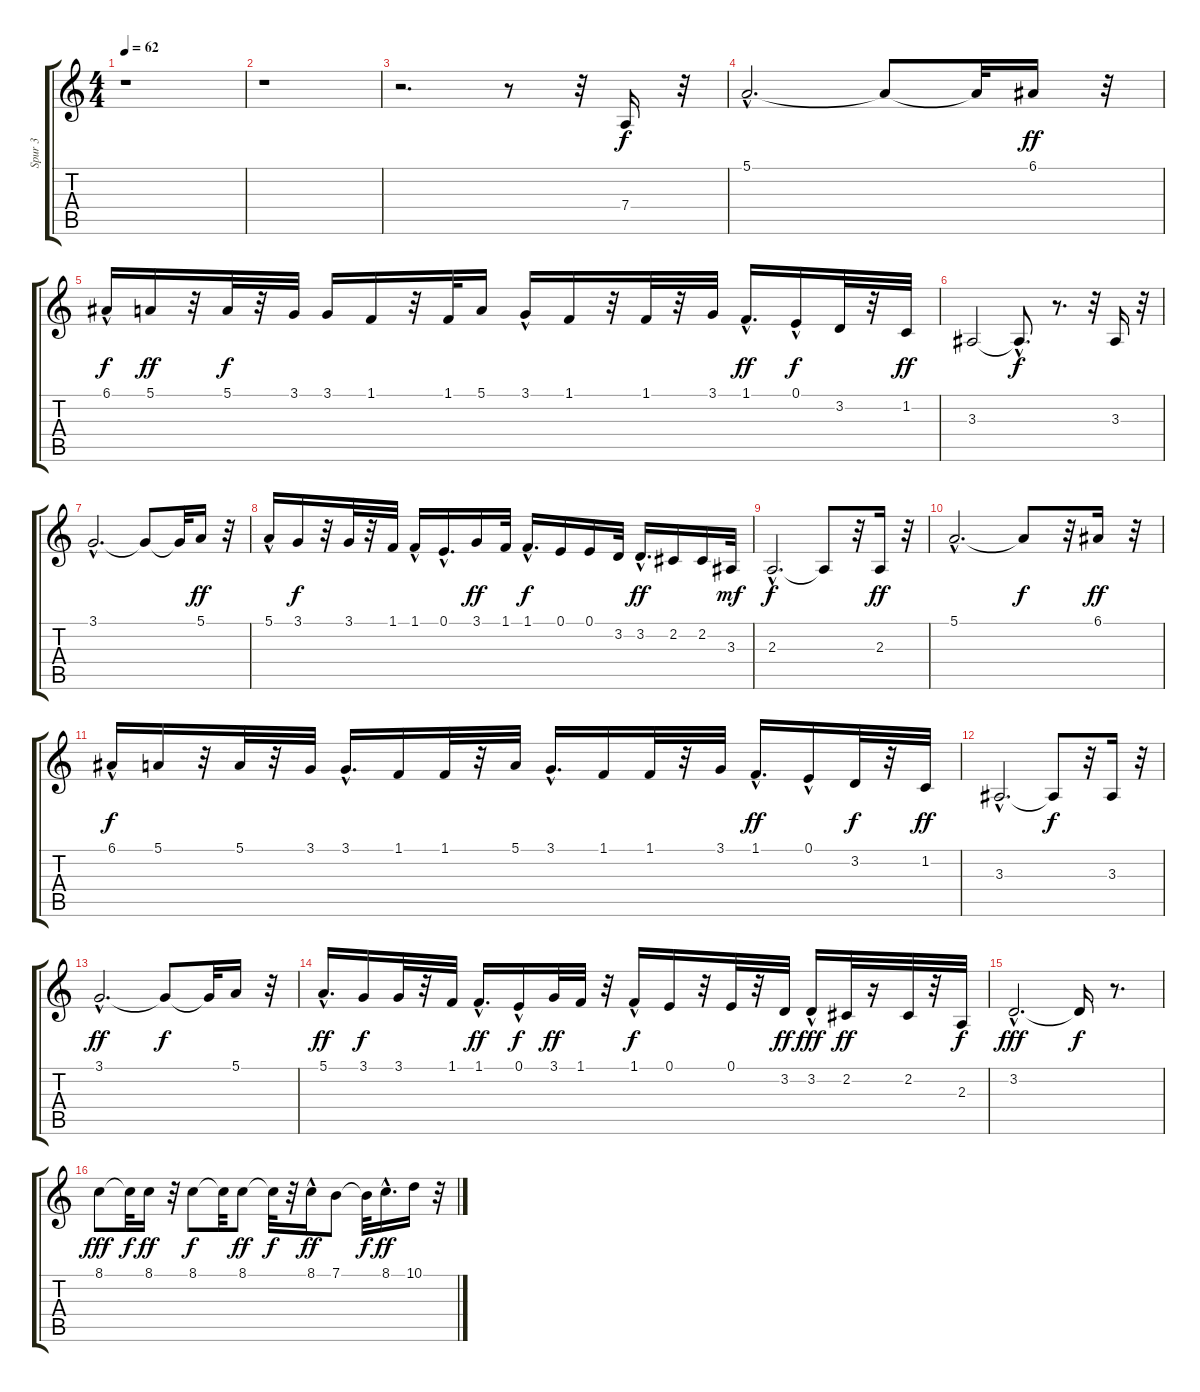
\track ("Spur 3" "Spur 3") {instrument harpsichord}
\staff {score tabs}
\tuning (E4 B3 G3 D3 A2 E2) {hide}
\ts (4 4)
\tempo 62
\clef g2
\ks c
r.1{dy f instrument harpsichord} |
r.1 |
r.2{d} r.8 r.32 7.4.16 r.32 |
5.1{hac}.2{d} 5.1{t}.8 5.1{t}.32 6.1.16{dy ff} r.32 |
6.1{hac}.16{dy f} 5.1.16{dy ff} r.32 5.1.32{dy f} r.32 3.1.32 3.1.16 1.1.16 r.32 1.1.32 5.1.16 3.1{hac}.16 1.1.16 r.32 1.1.32 r.32 3.1.32 1.1{hac}.16{d dy ff} 0.1{hac}.16{dy f} 3.2.32 r.32 1.2.32{dy ff} |
3.3.2 3.3{hac t}.8{d dy f} r.8{d} r.32 3.3.16 r.32 |
3.1{hac}.2{d} 3.1{t}.8 3.1{t}.32 5.1.16{dy ff} r.32 |
5.1{hac}.16 3.1.16{dy f} r.32 3.1.32 r.32 1.1.32 1.1{hac}.16 0.1{hac}.16{d} 3.1.16{dy ff} 1.1.32 1.1{hac}.16{d dy f} 0.1.16 0.1.16 3.2.32 3.2{hac}.16{d dy ff} 2.2.16 2.2.16 3.3.32{dy mf} |
2.3{hac}.2{d dy f} 2.3{t}.8 r.32 2.3.16{dy ff} r.32 |
5.1{hac}.2{d} 5.1{t}.8{dy f} r.32 6.1.16{dy ff} r.32 |
6.1{hac}.16{dy f} 5.1.16 r.32 5.1.32 r.32 3.1.32 3.1{hac}.16{d} 1.1.16 1.1.32 r.32 5.1.32 3.1{hac}.16{d} 1.1.16 1.1.32 r.32 3.1.32 1.1{hac}.16{d dy ff} 0.1{hac}.16 3.2.32{dy f} r.32 1.2.32{dy ff} |
3.3{hac}.2{d} 3.3{t}.8{dy f} r.32 3.3.16 r.32 |
3.1{hac}.2{d dy ff} 3.1{t}.8{dy f} 3.1{t}.32 5.1.16 r.32 |
5.1{hac}.16{d dy ff} 3.1.16{dy f} 3.1.32 r.32 1.1.32 1.1{hac}.16{d dy ff} 0.1{hac}.16{dy f} 3.1.32{dy ff} 1.1.32 r.32 1.1{hac}.16{dy f} 0.1.16 r.32 0.1.32 r.32 3.2.32{dy ff} 3.2{hac}.16{dy fff} 2.2.32{dy ff} r.16 2.2.32 r.32 2.3.32{dy f} |
3.2{hac}.2{d dy fff} 3.2{t}.16{dy f} r.8{d} |
8.1.8{dy fff} 8.1{t}.32{dy f} 8.1.16{dy ff} r.32 8.1.8{dy f} 8.1{t}.32 8.1.8{dy ff} 8.1{t}.32{dy f} r.32 8.1{hac}.16{dy ff} 7.1.8 7.1{t}.32{dy f} 8.1{hac}.16{d dy ff} 10.1.16 r.32
